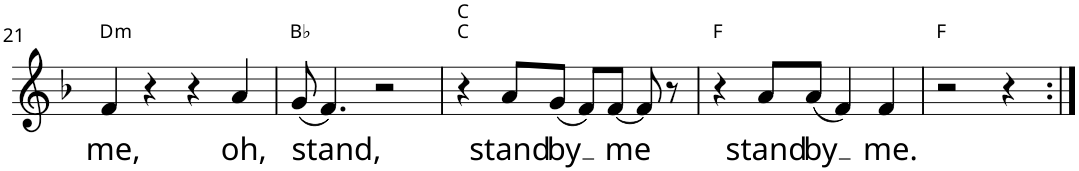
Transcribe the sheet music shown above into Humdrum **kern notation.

**kern	**text	**harte
*part1	*part1	*part1
*staff1	*staff1	*
*I"Piano	*	*
*I'Pno	*	*
!!LO:PB:g=z
*clefG2	*	*
*k[b-]	*	*
*M4/4	*	*
=21	=21	=21
!	!LO:LY:b	!LO:H:kt=m
4f/	me,	D:min
4r	.	.
4r	.	.
!	!LO:LY:b	!
4a/	oh,	.
=22	=22	=22
!	!LO:LY:b	!
(8g/	stand,	Bb:maj
4.f/)	.	.
2r	.	.
=23	=23	=23
4r	.	C:maj C:maj
!	!LO:LY:b	!
8a/L	stand	.
!	!LO:LY:b	!
(8g/J	by	.
8f/L)	.	.
!	!LO:LY:b	!
[8f/J	me	.
8f/]	.	.
8r	.	.
=24	=24	=24
4r	.	F:maj
!	!LO:LY:b	!
8a/L	stand	.
!	!LO:LY:b	!
(8a/J	by	.
4f/)	.	.
!	!LO:LY:b	!
4f/	me.	.
=25	=25	=25
2r	.	F:maj
4r	.	.
=:|!	=:|!	=:|!
*-	*-	*-
